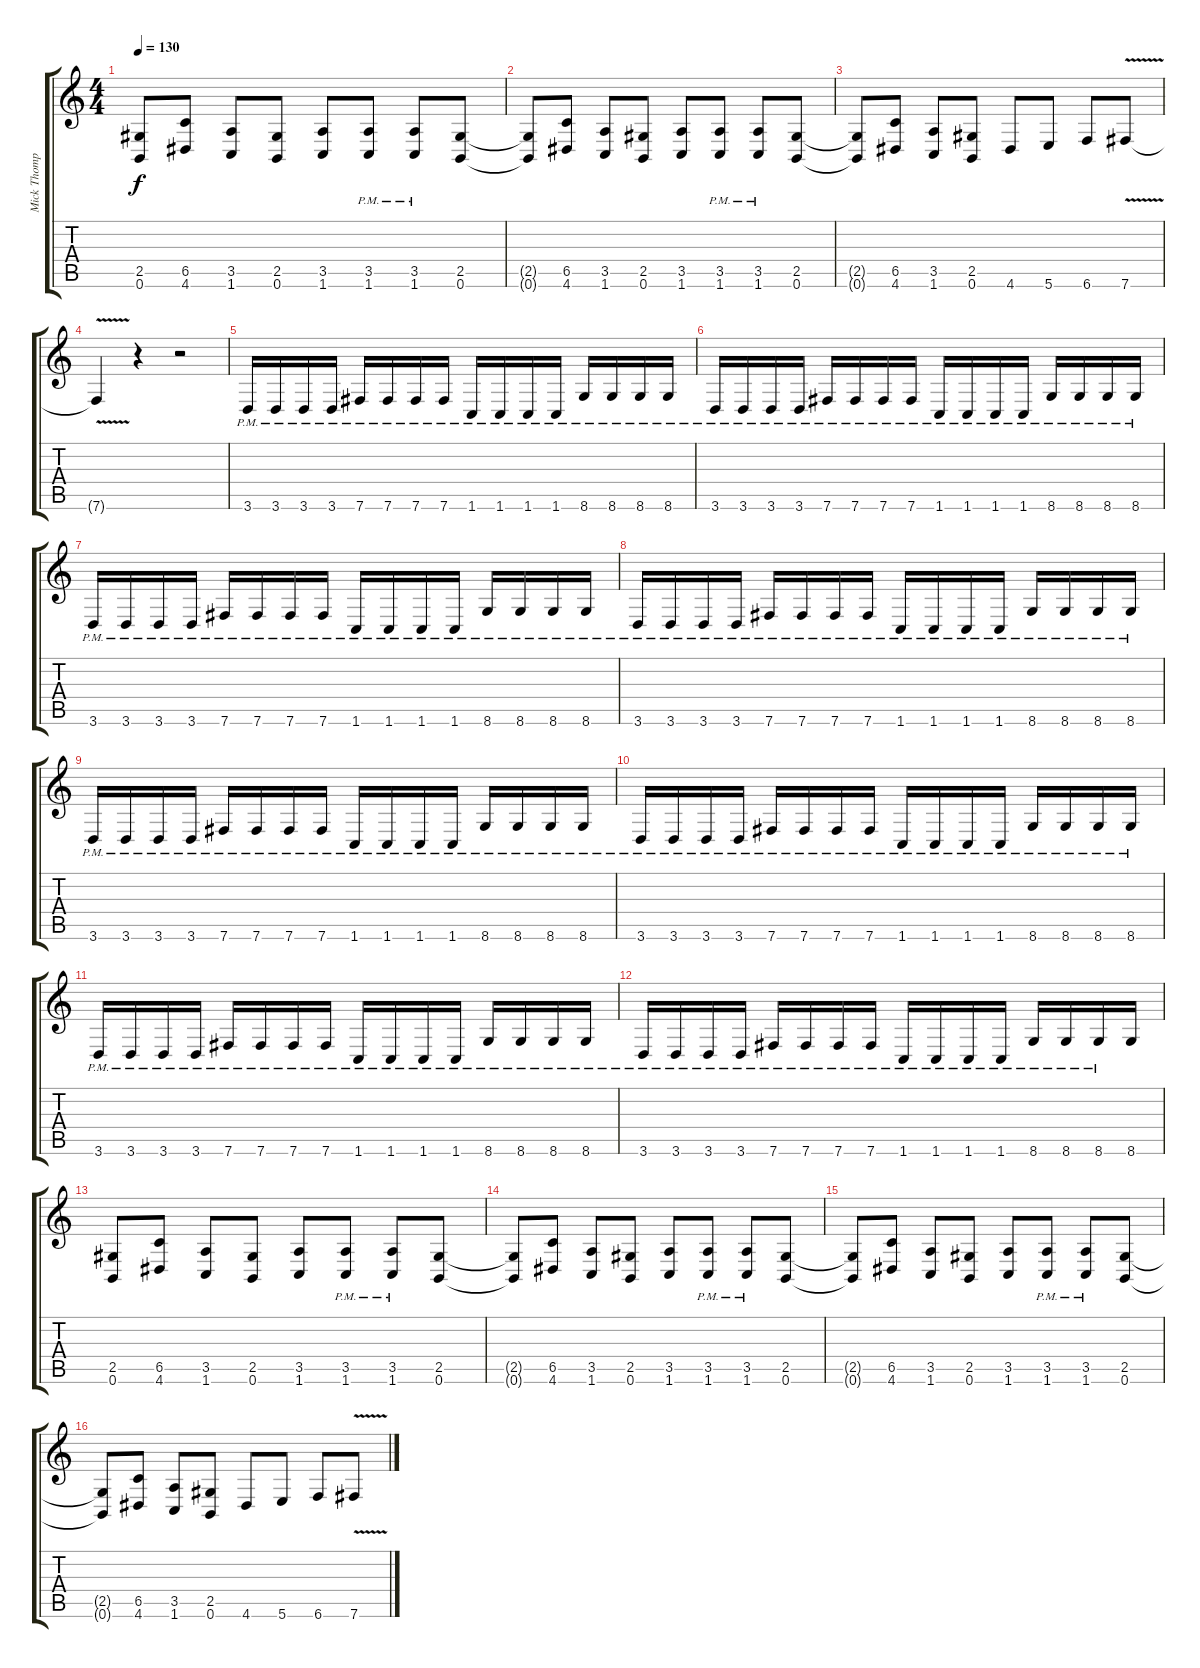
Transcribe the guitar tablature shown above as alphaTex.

\track ("Mick Thompson" "Mick Thomp") {instrument distortionguitar}
\staff {score tabs}
\tuning (Db4 Ab3 E3 B2 Gb2 B1) {hide}
\ts (4 4)
\tempo 130
\clef g2
\ks c
(2.5{t} 0.6{t}).8{dy f} (6.5 4.6).8 (3.5 1.6).8 (2.5 0.6).8 (3.5 1.6).8 (3.5{pm} 1.6{pm}).8 (3.5{pm} 1.6{pm}).8 (2.5 0.6).8 |
(2.5{t} 0.6{t}).8 (6.5 4.6).8 (3.5 1.6).8 (2.5 0.6).8 (3.5 1.6).8 (3.5{pm} 1.6{pm}).8 (3.5{pm} 1.6{pm}).8 (2.5 0.6).8 |
(2.5{t} 0.6{t}).8 (6.5 4.6).8 (3.5 1.6).8 (2.5 0.6).8 4.6.8 5.6.8 6.6.8 7.6{v}.8 |
7.6{t}.4 r.4 r.2 |
3.6{pm}.16 3.6{pm}.16 3.6{pm}.16 3.6{pm}.16 7.6{pm}.16 7.6{pm}.16 7.6{pm}.16 7.6{pm}.16 1.6{pm}.16 1.6{pm}.16 1.6{pm}.16 1.6{pm}.16 8.6{pm}.16 8.6{pm}.16 8.6{pm}.16 8.6{pm}.16 |
3.6{pm}.16 3.6{pm}.16 3.6{pm}.16 3.6{pm}.16 7.6{pm}.16 7.6{pm}.16 7.6{pm}.16 7.6{pm}.16 1.6{pm}.16 1.6{pm}.16 1.6{pm}.16 1.6{pm}.16 8.6{pm}.16 8.6{pm}.16 8.6{pm}.16 8.6{pm}.16 |
3.6{pm}.16 3.6{pm}.16 3.6{pm}.16 3.6{pm}.16 7.6{pm}.16 7.6{pm}.16 7.6{pm}.16 7.6{pm}.16 1.6{pm}.16 1.6{pm}.16 1.6{pm}.16 1.6{pm}.16 8.6{pm}.16 8.6{pm}.16 8.6{pm}.16 8.6{pm}.16 |
3.6{pm}.16 3.6{pm}.16 3.6{pm}.16 3.6{pm}.16 7.6{pm}.16 7.6{pm}.16 7.6{pm}.16 7.6{pm}.16 1.6{pm}.16 1.6{pm}.16 1.6{pm}.16 1.6{pm}.16 8.6{pm}.16 8.6{pm}.16 8.6{pm}.16 8.6{pm}.16 |
3.6{pm}.16 3.6{pm}.16 3.6{pm}.16 3.6{pm}.16 7.6{pm}.16 7.6{pm}.16 7.6{pm}.16 7.6{pm}.16 1.6{pm}.16 1.6{pm}.16 1.6{pm}.16 1.6{pm}.16 8.6{pm}.16 8.6{pm}.16 8.6{pm}.16 8.6{pm}.16 |
3.6{pm}.16 3.6{pm}.16 3.6{pm}.16 3.6{pm}.16 7.6{pm}.16 7.6{pm}.16 7.6{pm}.16 7.6{pm}.16 1.6{pm}.16 1.6{pm}.16 1.6{pm}.16 1.6{pm}.16 8.6{pm}.16 8.6{pm}.16 8.6{pm}.16 8.6{pm}.16 |
3.6{pm}.16 3.6{pm}.16 3.6{pm}.16 3.6{pm}.16 7.6{pm}.16 7.6{pm}.16 7.6{pm}.16 7.6{pm}.16 1.6{pm}.16 1.6{pm}.16 1.6{pm}.16 1.6{pm}.16 8.6{pm}.16 8.6{pm}.16 8.6{pm}.16 8.6{pm}.16 |
3.6{pm}.16 3.6{pm}.16 3.6{pm}.16 3.6{pm}.16 7.6{pm}.16 7.6{pm}.16 7.6{pm}.16 7.6{pm}.16 1.6{pm}.16 1.6{pm}.16 1.6{pm}.16 1.6{pm}.16 8.6{pm}.16 8.6{pm}.16 8.6{pm}.16 8.6.16 |
(2.5 0.6).8 (6.5 4.6).8 (3.5 1.6).8 (2.5 0.6).8 (3.5 1.6).8 (3.5{pm} 1.6{pm}).8 (3.5{pm} 1.6{pm}).8 (2.5 0.6).8 |
(2.5{t} 0.6{t}).8 (6.5 4.6).8 (3.5 1.6).8 (2.5 0.6).8 (3.5 1.6).8 (3.5{pm} 1.6{pm}).8 (3.5{pm} 1.6{pm}).8 (2.5 0.6).8 |
(2.5{t} 0.6{t}).8 (6.5 4.6).8 (3.5 1.6).8 (2.5 0.6).8 (3.5 1.6).8 (3.5{pm} 1.6{pm}).8 (3.5{pm} 1.6{pm}).8 (2.5 0.6).8 |
(2.5{t} 0.6{t}).8 (6.5 4.6).8 (3.5 1.6).8 (2.5 0.6).8 4.6.8 5.6.8 6.6.8 7.6{v}.8
